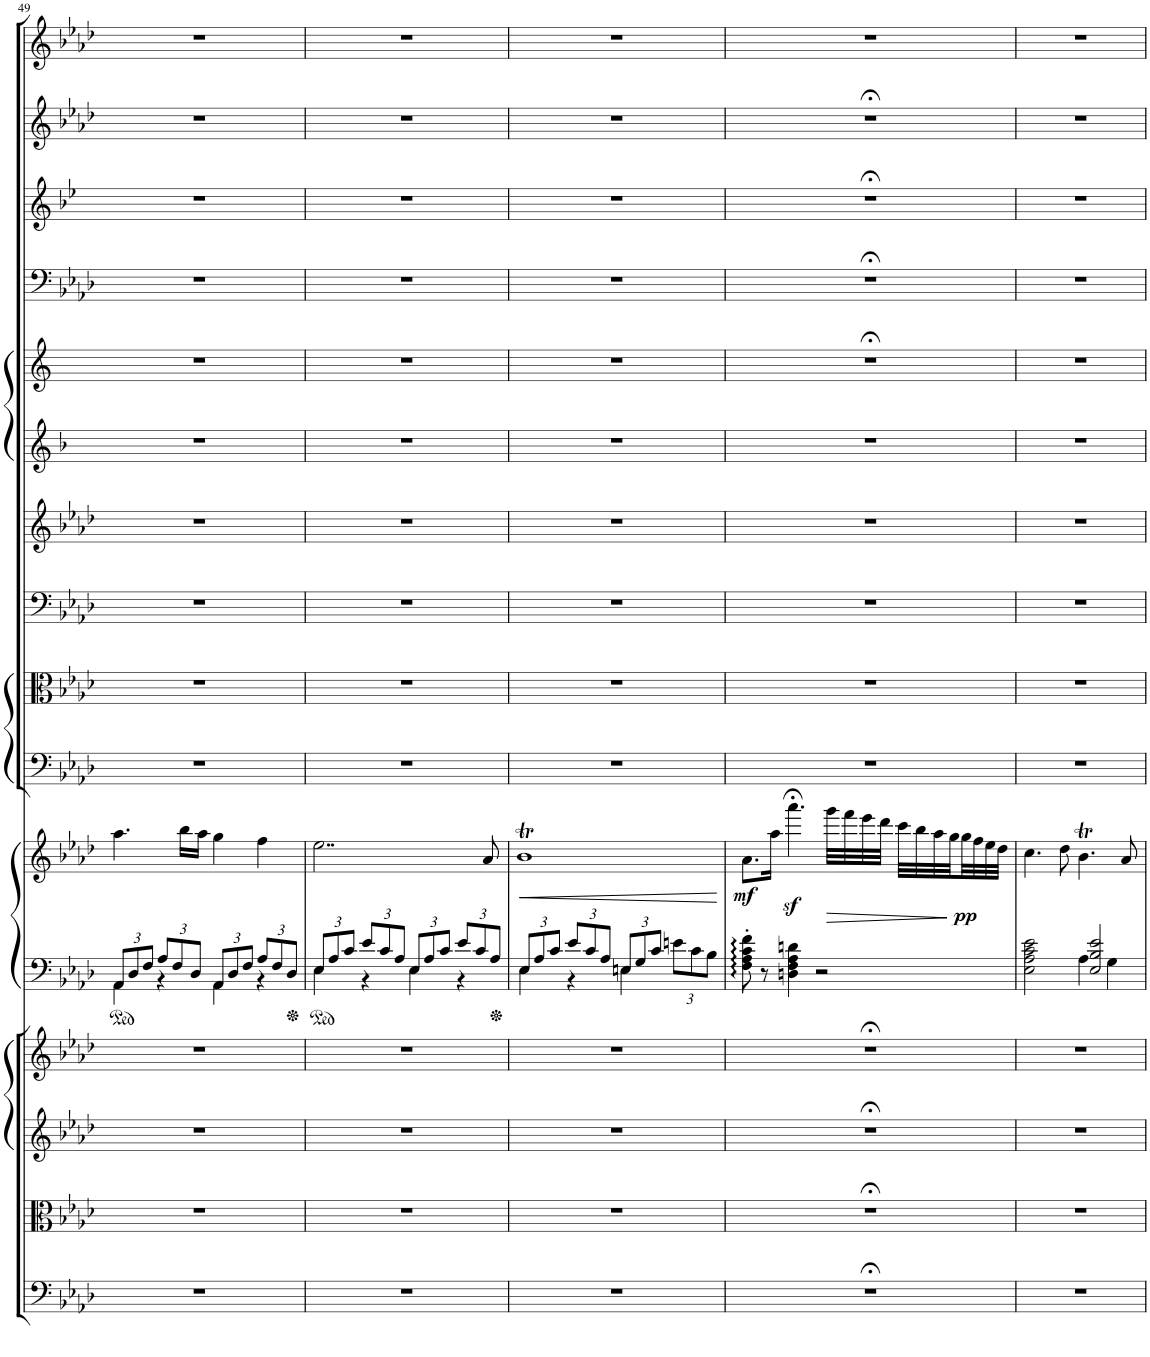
**kern	**kern	**kern	**kern	**kern	**kern	**dynam	**kern	**kern	**kern	**kern	**kern	**kern	**kern	**kern	**kern	**kern
*part15	*part14	*part13	*part12	*part11	*part11	*part11	*part10	*part9	*part8	*part7	*part6	*part5	*part4	*part3	*part2	*part1
*staff16	*staff15	*staff14	*staff13	*staff12	*staff11	*staff11/12	*staff10	*staff9	*staff8	*staff7	*staff6	*staff5	*staff4	*staff3	*staff2	*staff1
*I"Bassi	*I"Viola	*I"Violino II	*I"Violino I	*I"Pianoforte	*	*	*I"Trombone Basso	*I"Tromboni Alto, Tenore	*I"Timpani in C, F, G	*I"Trombe in C	*I"Corni in Es	*I"Corni in As	*I"Fagotti	*I"Clarinetti in B	*I"Oboi (II = Corno inglese)	*I"Flauto
*	*	*	*	*I'Pno	*	*	*	*I'Trb	*I'Timp	*	*	*	*	*I'Cl	*I'Ob	*I'Fl
!!LO:PB:g=z
*clefF4	*clefC3	*clefG2	*clefG2	*clefF4	*clefG2	*	*clefF4	*clefC3	*clefF4	*clefG2	*clefG2	*clefG2	*clefF4	*clefG2	*clefG2	*clefG2
*	*	*	*	*	*	*	*	*	*	*	*Trd5c9	*Trd2c4	*	*Trd1c2	*Trd4c7	*
*k[b-e-a-d-]	*k[b-e-a-d-]	*k[b-e-a-d-]	*k[b-e-a-d-]	*k[b-e-a-d-]	*k[b-e-a-d-]	*	*k[b-e-a-d-]	*k[b-e-a-d-]	*k[b-e-a-d-]	*k[b-e-a-d-]	*k[b-]	*k[]	*k[b-e-a-d-]	*k[b-e-]	*k[b-e-a-d-]	*k[b-e-a-d-]
*M4/4	*M4/4	*M4/4	*M4/4	*M4/4	*M4/4	*	*M4/4	*M4/4	*M4/4	*M4/4	*M4/4	*M4/4	*M4/4	*M4/4	*M4/4	*M4/4
*met(c)	*met(c)	*met(c)	*met(c)	*met(c)	*met(c)	*	*met(c)	*met(c)	*met(c)	*met(c)	*met(c)	*met(c)	*met(c)	*met(c)	*met(c)	*met(c)
*	*	*	*	*Xbrackettup	*	*	*	*	*	*	*	*	*	*	*	*
=49	=49	=49	=49	=49	=49	=49	=49	=49	=49	=49	=49	=49	=49	=49	=49	=49
*	*	*	*	*^	*	*	*	*	*	*	*	*	*	*	*	*
1r	1r	1r	1r	12AA-/L	4AA-\	4.aa-\	.	1r	1r	1r	1r	1r	1r	1r	1r	1r	1r
.	.	.	.	12D-/	.	.	.	.	.	.	.	.	.	.	.	.	.
.	.	.	.	12F/J	.	.	.	.	.	.	.	.	.	.	.	.	.
.	.	.	.	12A-/L	4r	.	.	.	.	.	.	.	.	.	.	.	.
.	.	.	.	12F/	.	.	.	.	.	.	.	.	.	.	.	.	.
.	.	.	.	.	.	16bb-\LL	.	.	.	.	.	.	.	.	.	.	.
.	.	.	.	12D-/J	.	.	.	.	.	.	.	.	.	.	.	.	.
.	.	.	.	.	.	16aa-\JJ	.	.	.	.	.	.	.	.	.	.	.
.	.	.	.	12AA-/L	4AA-\	4gg\	.	.	.	.	.	.	.	.	.	.	.
.	.	.	.	12D-/	.	.	.	.	.	.	.	.	.	.	.	.	.
.	.	.	.	12F/J	.	.	.	.	.	.	.	.	.	.	.	.	.
.	.	.	.	12A-/L	4r	4ff\	.	.	.	.	.	.	.	.	.	.	.
.	.	.	.	12F/	.	.	.	.	.	.	.	.	.	.	.	.	.
.	.	.	.	12D-/J	.	.	.	.	.	.	.	.	.	.	.	.	.
=50	=50	=50	=50	=50	=50	=50	=50	=50	=50	=50	=50	=50	=50	=50	=50	=50	=50
1r	1r	1r	1r	12E-/L	4E-\	2..ee-\	.	1r	1r	1r	1r	1r	1r	1r	1r	1r	1r
.	.	.	.	12A-/	.	.	.	.	.	.	.	.	.	.	.	.	.
.	.	.	.	12c/J	.	.	.	.	.	.	.	.	.	.	.	.	.
.	.	.	.	12e-/L	4r	.	.	.	.	.	.	.	.	.	.	.	.
.	.	.	.	12c/	.	.	.	.	.	.	.	.	.	.	.	.	.
.	.	.	.	12A-/J	.	.	.	.	.	.	.	.	.	.	.	.	.
.	.	.	.	12E-/L	4E-\	.	.	.	.	.	.	.	.	.	.	.	.
.	.	.	.	12A-/	.	.	.	.	.	.	.	.	.	.	.	.	.
.	.	.	.	12c/J	.	.	.	.	.	.	.	.	.	.	.	.	.
.	.	.	.	12e-/L	4r	.	.	.	.	.	.	.	.	.	.	.	.
.	.	.	.	12c/	.	.	.	.	.	.	.	.	.	.	.	.	.
.	.	.	.	.	.	8a-/	.	.	.	.	.	.	.	.	.	.	.
.	.	.	.	12A-/J	.	.	.	.	.	.	.	.	.	.	.	.	.
=51	=51	=51	=51	=51	=51	=51	=51	=51	=51	=51	=51	=51	=51	=51	=51	=51	=51
!	!	!	!	!	!	!	!LO:HP:b	!	!	!	!	!	!	!	!	!	!
1r	1r	1r	1r	12E-/L	4E-\	1b-T	<	1r	1r	1r	1r	1r	1r	1r	1r	1r	1r
.	.	.	.	12A-/	.	.	.	.	.	.	.	.	.	.	.	.	.
.	.	.	.	12c/J	.	.	.	.	.	.	.	.	.	.	.	.	.
.	.	.	.	12e-/L	4r	.	.	.	.	.	.	.	.	.	.	.	.
.	.	.	.	12c/	.	.	.	.	.	.	.	.	.	.	.	.	.
.	.	.	.	12A-/J	.	.	.	.	.	.	.	.	.	.	.	.	.
.	.	.	.	12En/L	4E\	.	.	.	.	.	.	.	.	.	.	.	.
.	.	.	.	12G/	.	.	.	.	.	.	.	.	.	.	.	.	.
.	.	.	.	12c/J	.	.	.	.	.	.	.	.	.	.	.	.	.
.	.	.	.	12en\L	4ryy	.	.	.	.	.	.	.	.	.	.	.	.
.	.	.	.	12c\	.	.	.	.	.	.	.	.	.	.	.	.	.
.	.	.	.	12B-\J	.	.	.	.	.	.	.	.	.	.	.	.	.
*	*	*	*	*v	*v	*	*	*	*	*	*	*	*	*	*	*	*
.	.	.	.	.	.	[	.	.	.	.	.	.	.	.	.	.
=52	=52	=52	=52	=52	=52	=52	=52	=52	=52	=52	=52	=52	=52	=52	=52	=52
!	!	!	!	!	!	!LO:DY:b	!	!	!	!	!	!	!	!	!	!
1r;<	1r;<	1r;<	1r;<	8F\' 8A-\' 8c\' 8f\'	8.a-\L	mf	1r	1r	1r	1r	1r	1r;<	1r;<	1r;<	1r;<	1r
.	.	.	.	8r	.	.	.	.	.	.	.	.	.	.	.	.
.	.	.	.	.	16aa-\Jk	.	.	.	.	.	.	.	.	.	.	.
.	.	.	.	4Dn\ 4F\ 4A-\ 4dn\	4.aaa-z<;<\	.	.	.	.	.	.	.	.	.	.	.
.	.	.	.	2r	.	.	.	.	.	.	.	.	.	.	.	.
!	!	!	!	!	!	!LO:HP:b	!	!	!	!	!	!	!	!	!	!
.	.	.	.	.	32ggg\LLL	>	.	.	.	.	.	.	.	.	.	.
.	.	.	.	.	32fff\	.	.	.	.	.	.	.	.	.	.	.
.	.	.	.	.	32eee-\	.	.	.	.	.	.	.	.	.	.	.
.	.	.	.	.	32ddd-\JJJ	.	.	.	.	.	.	.	.	.	.	.
.	.	.	.	.	32ccc\LLL	.	.	.	.	.	.	.	.	.	.	.
.	.	.	.	.	32bb-\	.	.	.	.	.	.	.	.	.	.	.
.	.	.	.	.	32aa-\	.	.	.	.	.	.	.	.	.	.	.
.	.	.	.	.	32gg\	.	.	.	.	.	.	.	.	.	.	.
!	!	!	!	!	!	!LO:DY:n=1:b	!	!	!	!	!	!	!	!	!	!
.	.	.	.	.	32gg\	] pp	.	.	.	.	.	.	.	.	.	.
.	.	.	.	.	32ff\	.	.	.	.	.	.	.	.	.	.	.
.	.	.	.	.	32ee-\	.	.	.	.	.	.	.	.	.	.	.
.	.	.	.	.	32dd-\JJJ	.	.	.	.	.	.	.	.	.	.	.
=53	=53	=53	=53	=53	=53	=53	=53	=53	=53	=53	=53	=53	=53	=53	=53	=53
*	*	*	*	*^	*	*	*	*	*	*	*	*	*	*	*	*
1r	1r	1r	1r	2E-\ 2A-\ 2c\ 2e-\	2ryy	4.cc\	.	1r	1r	1r	1r	1r	1r	1r	1r	1r	1r
.	.	.	.	.	.	8dd-\	.	.	.	.	.	.	.	.	.	.	.
.	.	.	.	2E-/ 2B-/ 2e-/	4A-\	4.b-T\	.	.	.	.	.	.	.	.	.	.	.
.	.	.	.	.	4G\	.	.	.	.	.	.	.	.	.	.	.	.
.	.	.	.	.	.	8a-/	.	.	.	.	.	.	.	.	.	.	.
*	*	*	*	*v	*v	*	*	*	*	*	*	*	*	*	*	*	*
=	=	=	=	=	=	=	=	=	=	=	=	=	=	=	=	=
*-	*-	*-	*-	*-	*-	*-	*-	*-	*-	*-	*-	*-	*-	*-	*-	*-
